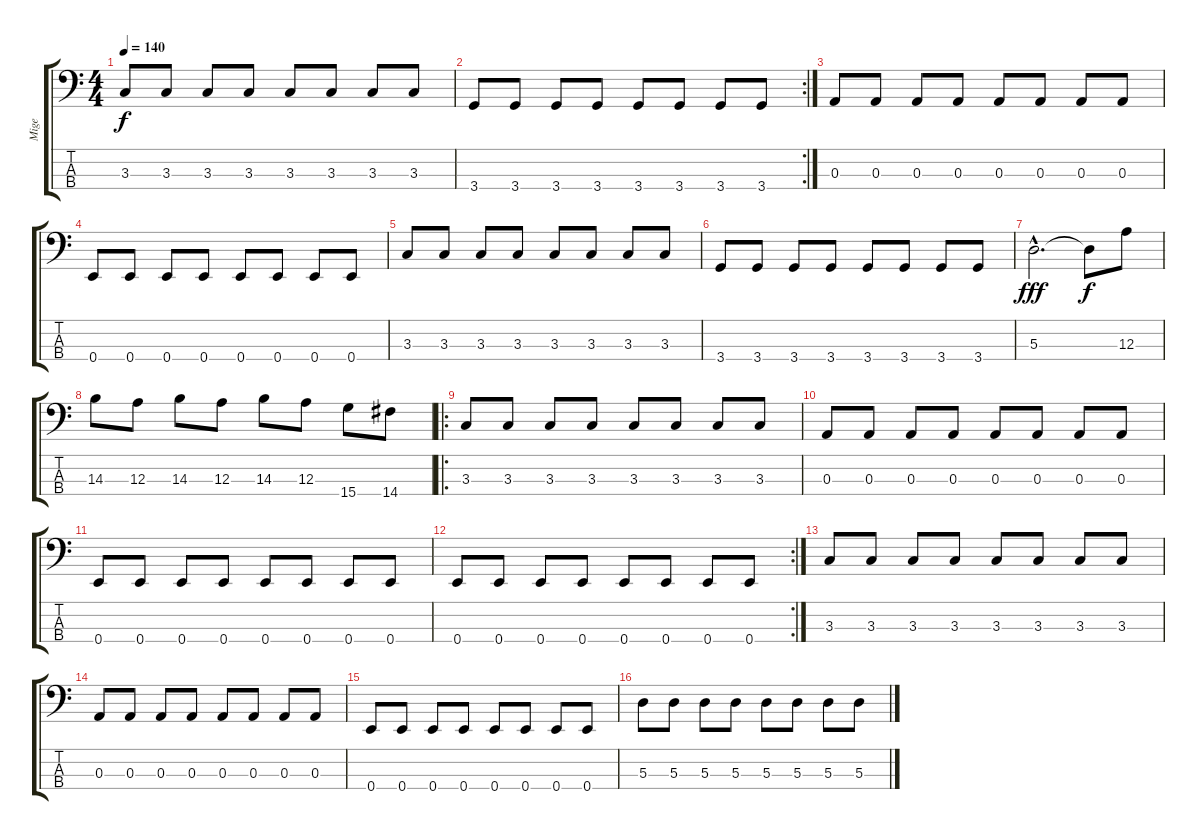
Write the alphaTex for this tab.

\track ("Mige" "Mige") {instrument electricbassfinger}
\staff {score tabs}
\tuning (G2 D2 A1 E1) {hide}
\ts (4 4)
\tempo 140
\clef f4
\ks c
3.3.8{dy f} 3.3.8 3.3.8 3.3.8 3.3.8 3.3.8 3.3.8 3.3.8 |
\rc 2
3.4.8 3.4.8 3.4.8 3.4.8 3.4.8 3.4.8 3.4.8 3.4.8 |
0.3.8 0.3.8 0.3.8 0.3.8 0.3.8 0.3.8 0.3.8 0.3.8 |
0.4.8 0.4.8 0.4.8 0.4.8 0.4.8 0.4.8 0.4.8 0.4.8 |
3.3.8 3.3.8 3.3.8 3.3.8 3.3.8 3.3.8 3.3.8 3.3.8 |
3.4.8 3.4.8 3.4.8 3.4.8 3.4.8 3.4.8 3.4.8 3.4.8 |
5.3{hac}.2{d dy fff} 5.3{t}.8{dy f} 12.3.8 |
14.3.8{volume 16} 12.3.8 14.3.8 12.3.8 14.3.8 12.3.8 15.4.8 14.4.8 |
\ro
3.3.8 3.3.8 3.3.8 3.3.8 3.3.8 3.3.8 3.3.8 3.3.8 |
0.3.8 0.3.8 0.3.8 0.3.8 0.3.8 0.3.8 0.3.8 0.3.8 |
0.4.8 0.4.8 0.4.8 0.4.8 0.4.8 0.4.8 0.4.8 0.4.8 |
\rc 2
0.4.8 0.4.8 0.4.8 0.4.8 0.4.8 0.4.8 0.4.8 0.4.8 |
3.3.8 3.3.8 3.3.8 3.3.8 3.3.8 3.3.8 3.3.8 3.3.8 |
0.3.8 0.3.8 0.3.8 0.3.8 0.3.8 0.3.8 0.3.8 0.3.8 |
0.4.8 0.4.8 0.4.8 0.4.8 0.4.8 0.4.8 0.4.8 0.4.8 |
5.3.8 5.3.8 5.3.8 5.3.8 5.3.8 5.3.8 5.3.8 5.3.8
